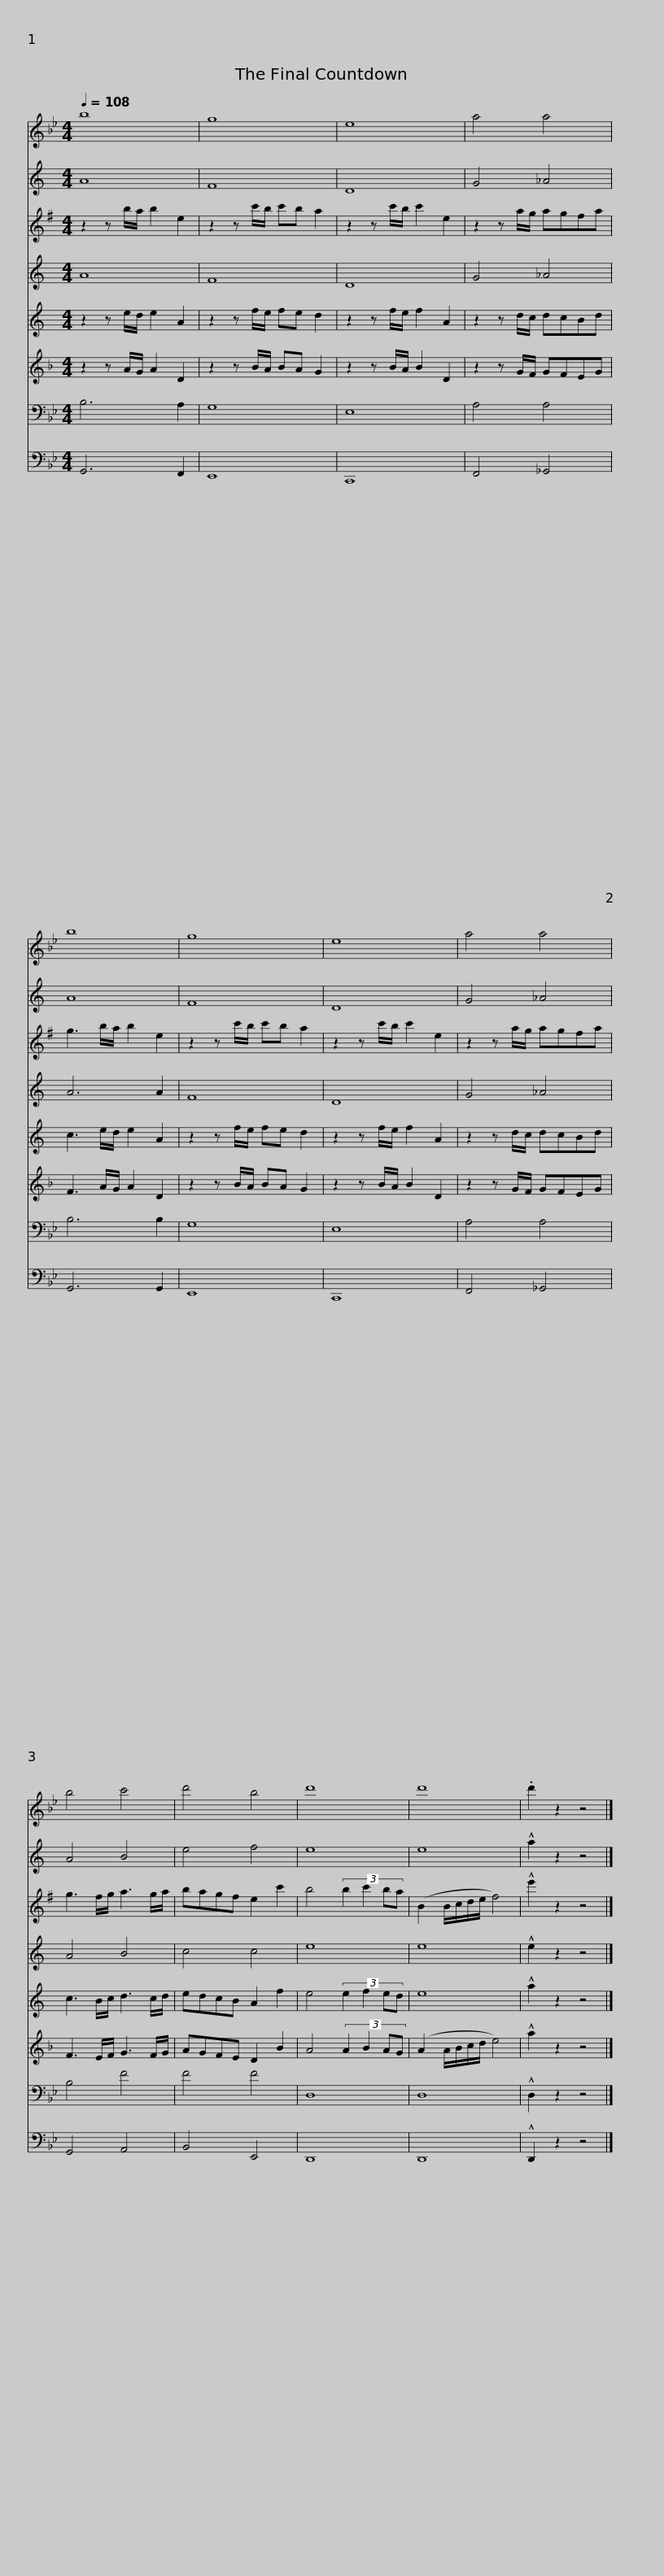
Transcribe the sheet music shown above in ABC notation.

X:1
%%score 1 2 3 4 5 6 7 8
L:1/8
Q:1/4=108
M:4/4
I:linebreak $
K:Bb
V:1 treble
V:2 treble transpose=-2
V:3 treble transpose=-9
V:4 treble transpose=-14
V:5 treble transpose=-2
V:6 treble transpose=-7
V:7 bass
V:8 bass
V:1
 b8 | g8 | e8 | a4 a4 |$ b8 | %5
 g8 | e8 | a4 a4 | b4 c'4 |$ d'4 b4 | %10
 d'8 | d'8 | .d'2 z2 z4 |] %13
V:2
[K:C] A8 | F8 | D8 | G4 _A4 |$ A8 | %5
 F8 | D8 | G4 _A4 | A4 B4 |$ e4 f4 | %10
 e8 | e8 | !^!a2 z2 z4 |] %13
V:3
[K:G] z2 z b/a/ b2 e2 | z2 z c'/b/ c'b a2 | z2 z c'/b/ c'2 e2 | z2 z a/g/ agfa |$ g3 b/a/ b2 e2 | %5
 z2 z c'/b/ c'b a2 | z2 z c'/b/ c'2 e2 | z2 z a/g/ agfa | g3 f/g/ a3 g/a/ |$ bagf e2 c'2 | %10
 b4 (3:2:4b2 c'2 ba | (B2 B/c/d/e/ f4) | !^!e'2 z2 z4 |] %13
V:4
[K:C] A8 | F8 | D8 | G4 _A4 |$ A6 A2 | %5
 F8 | D8 | G4 _A4 | A4 B4 |$ c4 c4 | %10
 e8 | e8 | !^!e2 z2 z4 |] %13
V:5
[K:C] z2 z e/d/ e2 A2 | z2 z f/e/ fe d2 | z2 z f/e/ f2 A2 | z2 z d/c/ dcBd |$ c3 e/d/ e2 A2 | %5
 z2 z f/e/ fe d2 | z2 z f/e/ f2 A2 | z2 z d/c/ dcBd | c3 B/c/ d3 c/d/ |$ edcB A2 f2 | %10
 e4 (3:2:4e2 f2 ed | e8 | !^!a2 z2 z4 |] %13
V:6
[K:F] z2 z A/G/ A2 D2 | z2 z B/A/ BA G2 | z2 z B/A/ B2 D2 | z2 z G/F/ GFEG |$ F3 A/G/ A2 D2 | %5
 z2 z B/A/ BA G2 | z2 z B/A/ B2 D2 | z2 z G/F/ GFEG | F3 E/F/ G3 F/G/ |$ AGFE D2 B2 | %10
 A4 (3:2:4A2 B2 AG | (A2 A/B/c/d/ e4) | !^!a2 z2 z4 |] %13
V:7
 B,6 A,2 | G,8 | E,8 | A,4 A,4 |$ B,6 B,2 | %5
 G,8 | E,8 | A,4 A,4 | B,4 F4 |$ F4 F4 | %10
 D,8 | D,8 | !^!D,2 z2 z4 |] %13
V:8
 G,,6 F,,2 | E,,8 | C,,8 | F,,4 _G,,4 |$ G,,6 G,,2 | %5
 E,,8 | C,,8 | F,,4 _G,,4 | G,,4 A,,4 |$ B,,4 E,,4 | %10
 D,,8 | D,,8 | !^!D,,2 z2 z4 |] %13
